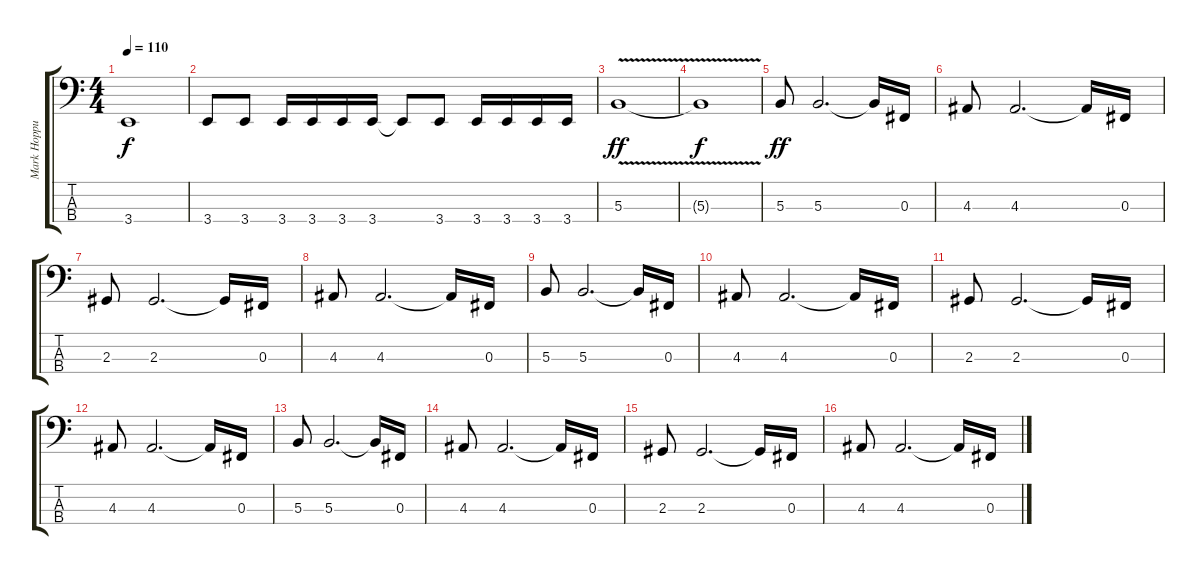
\track ("Mark Hoppus Bass" "Mark Hoppu") {instrument fretlessbass}
\staff {score tabs}
\tuning (E2 B1 Gb1 Db1) {hide}
\ts (4 4)
\tempo 110
\clef f4
\ks c
3.4.1{dy f} |
3.4.8 3.4.8 3.4.16 3.4.16 3.4.16 3.4.16 3.4{t}.8 3.4.8 3.4.16 3.4.16 3.4.16 3.4.16 |
5.3{v}.1{dy ff} |
5.3{t}.1{dy f volume 3} |
5.3.8{dy ff volume 15} 5.3.2{d} 5.3{t}.16 0.3.16 |
4.3.8 4.3.2{d} 4.3{t}.16 0.3.16 |
2.3.8 2.3.2{d} 2.3{t}.16 0.3.16 |
4.3.8 4.3.2{d} 4.3{t}.16 0.3.16 |
5.3.8 5.3.2{d} 5.3{t}.16 0.3.16 |
4.3.8 4.3.2{d} 4.3{t}.16 0.3.16 |
2.3.8 2.3.2{d} 2.3{t}.16 0.3.16 |
4.3.8 4.3.2{d} 4.3{t}.16 0.3.16 |
5.3.8 5.3.2{d} 5.3{t}.16 0.3.16 |
4.3.8 4.3.2{d} 4.3{t}.16 0.3.16 |
2.3.8 2.3.2{d} 2.3{t}.16 0.3.16 |
4.3.8 4.3.2{d} 4.3{t}.16 0.3.16
